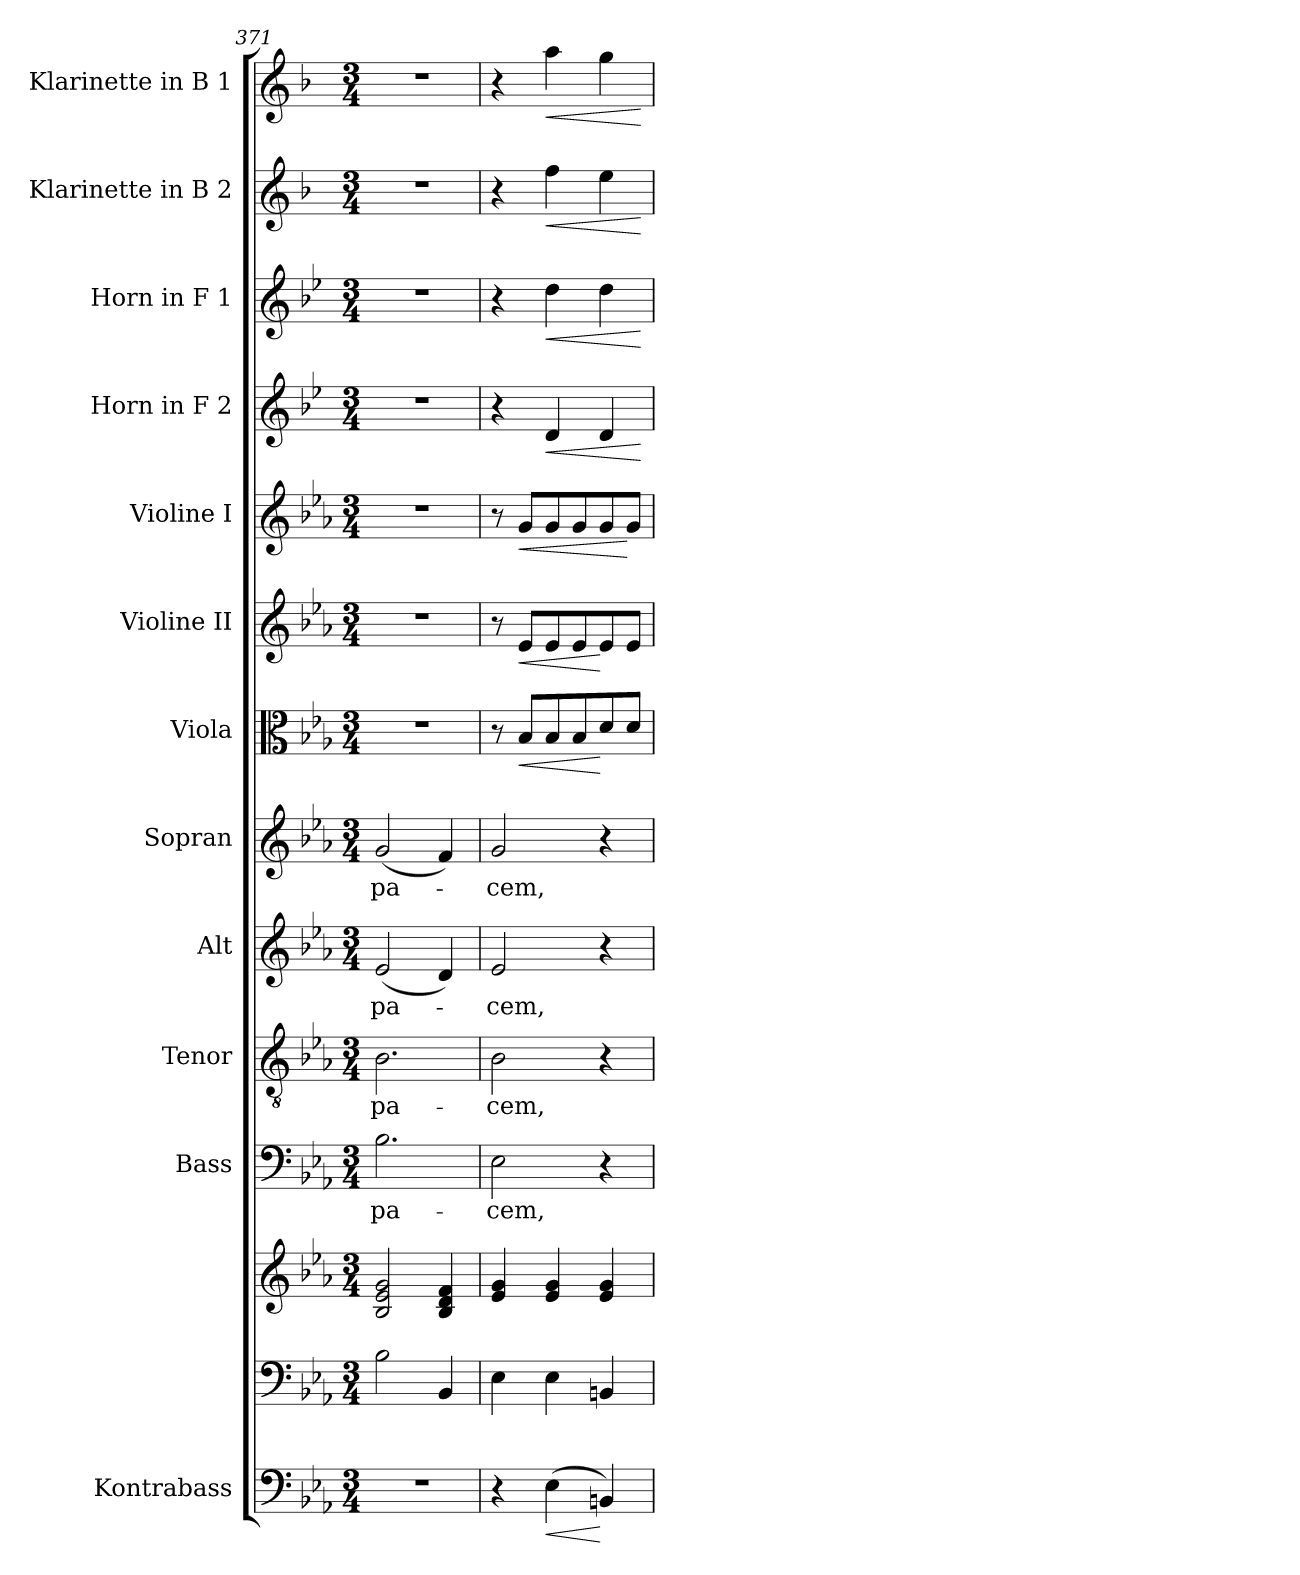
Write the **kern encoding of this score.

**kern	**dynam	**kern	**kern	**kern	**text	**kern	**text	**kern	**text	**kern	**text	**kern	**dynam	**kern	**dynam	**kern	**dynam	**kern	**dynam	**kern	**dynam	**kern	**dynam	**kern	**dynam
*part13	*part13	*part12	*part12	*part11	*part11	*part10	*part10	*part9	*part9	*part8	*part8	*part7	*part7	*part6	*part6	*part5	*part5	*part4	*part4	*part3	*part3	*part2	*part2	*part1	*part1
*staff14	*staff14	*staff13	*staff12	*staff11	*staff11	*staff10	*staff10	*staff9	*staff9	*staff8	*staff8	*staff7	*staff7	*staff6	*staff6	*staff5	*staff5	*staff4	*staff4	*staff3	*staff3	*staff2	*staff2	*staff1	*staff1
*I"Kontrabass	*	*	*	*I"Bass	*	*I"Tenor	*	*I"Alt	*	*I"Sopran	*	*I"Viola	*	*I"Violine II	*	*I"Violine I	*	*I"Horn in F 2	*	*I"Horn in F 1	*	*I"Klarinette in B 2	*	*I"Klarinette in B 1	*
*I'Kb.	*	*	*	*I'B	*	*I'T	*	*I'A	*	*I'S	*	*I'Vla.	*	*I'Vl. II	*	*I'Vl. I	*	*I'Hrn. 2	*	*I'Hrn. 1	*	*	*	*	*
*clefF4	*	*clefF4	*clefG2	*clefF4	*	*clefGv2	*	*clefG2	*	*clefG2	*	*clefC3	*	*clefG2	*	*clefG2	*	*clefG2	*	*clefG2	*	*clefG2	*	*clefG2	*
*ITrd7c12	*	*	*	*	*	*	*	*	*	*	*	*	*	*	*	*	*	*ITrd4c7	*	*ITrd4c7	*	*ITrd1c2	*	*ITrd1c2	*
*k[b-e-a-]	*	*k[b-e-a-]	*k[b-e-a-]	*k[b-e-a-]	*	*k[b-e-a-]	*	*k[b-e-a-]	*	*k[b-e-a-]	*	*k[b-e-a-]	*	*k[b-e-a-]	*	*k[b-e-a-]	*	*k[b-e-a-]	*	*k[b-e-a-]	*	*k[b-e-a-]	*	*k[b-e-a-]	*
*E-:	*	*E-:	*E-:	*E-:	*	*E-:	*	*E-:	*	*E-:	*	*E-:	*	*E-:	*	*E-:	*	*E-:	*	*E-:	*	*E-:	*	*E-:	*
*M3/4	*	*M3/4	*M3/4	*M3/4	*	*M3/4	*	*M3/4	*	*M3/4	*	*M3/4	*	*M3/4	*	*M3/4	*	*M3/4	*	*M3/4	*	*M3/4	*	*M3/4	*
=371	=371	=371	=371	=371	=371	=371	=371	=371	=371	=371	=371	=371	=371	=371	=371	=371	=371	=371	=371	=371	=371	=371	=371	=371	=371
!	!	!	!	!	!LO:LY:b	!	!LO:LY:b	!	!LO:LY:b	!	!LO:LY:b	!	!	!	!	!	!	!	!	!	!	!	!	!	!
2.r	.	2B-\	2B-/ 2e-/ 2g/	2.B-\	pa-	2.B-\	pa-	(<2e-/	pa-	(<2g/	pa-	2.r	.	2.r	.	2.r	.	2.r	.	2.r	.	2.r	.	2.r	.
.	.	4BB-/	4B-/ 4d/ 4f/	.	.	.	.	4d/)	.	4f/)	.	.	.	.	.	.	.	.	.	.	.	.	.	.	.
=372	=372	=372	=372	=372	=372	=372	=372	=372	=372	=372	=372	=372	=372	=372	=372	=372	=372	=372	=372	=372	=372	=372	=372	=372	=372
!	!	!	!	!	!LO:LY:b	!	!LO:LY:b	!	!LO:LY:b	!	!LO:LY:b	!	!	!	!	!	!	!	!	!	!	!	!	!	!
4r	.	4E-\	4e-/ 4g/	2E-\	-cem,	2B-\	-cem,	2e-/	-cem,	2g/	-cem,	8r	.	8r	.	8r	.	4r	.	4r	.	4r	.	4r	.
!	!	!	!	!	!	!	!	!	!	!	!	!	!LO:HP:b	!	!LO:HP:b	!	!LO:HP:b	!	!	!	!	!	!	!	!
.	.	.	.	.	.	.	.	.	.	.	.	8B-/L	<	8e-/L	<	8g/L	<	.	.	.	.	.	.	.	.
!	!LO:HP:b	!	!	!	!	!	!	!	!	!	!	!	!	!	!	!	!	!	!LO:HP:b	!	!LO:HP:b	!	!LO:HP:b	!	!LO:HP:b
(>4EE-\	<	4E-\	4e-/ 4g/	.	.	.	.	.	.	.	.	8B-/	.	8e-/	.	8g/	.	4G/	<	4g\	<	4ee-\	<	4gg\	<
.	.	.	.	.	.	.	.	.	.	.	.	8B-/	.	8e-/	.	8g/	.	.	.	.	.	.	.	.	.
4BBBn/)	[	4BBn/	4e-/ 4g/	4r	.	4r	.	4r	.	4r	.	8d/	[	8e-/	[	8g/	.	4G/	.	4g\	.	4dd\	.	4ff\	.
.	.	.	.	.	.	.	.	.	.	.	.	8d/J	.	8e-/J	.	8g/J	[	.	.	.	.	.	.	.	.
.	.	.	.	.	.	.	.	.	.	.	.	.	.	.	.	.	.	.	[	.	[	.	[	.	[
=	=	=	=	=	=	=	=	=	=	=	=	=	=	=	=	=	=	=	=	=	=	=	=	=	=
*-	*-	*-	*-	*-	*-	*-	*-	*-	*-	*-	*-	*-	*-	*-	*-	*-	*-	*-	*-	*-	*-	*-	*-	*-	*-
